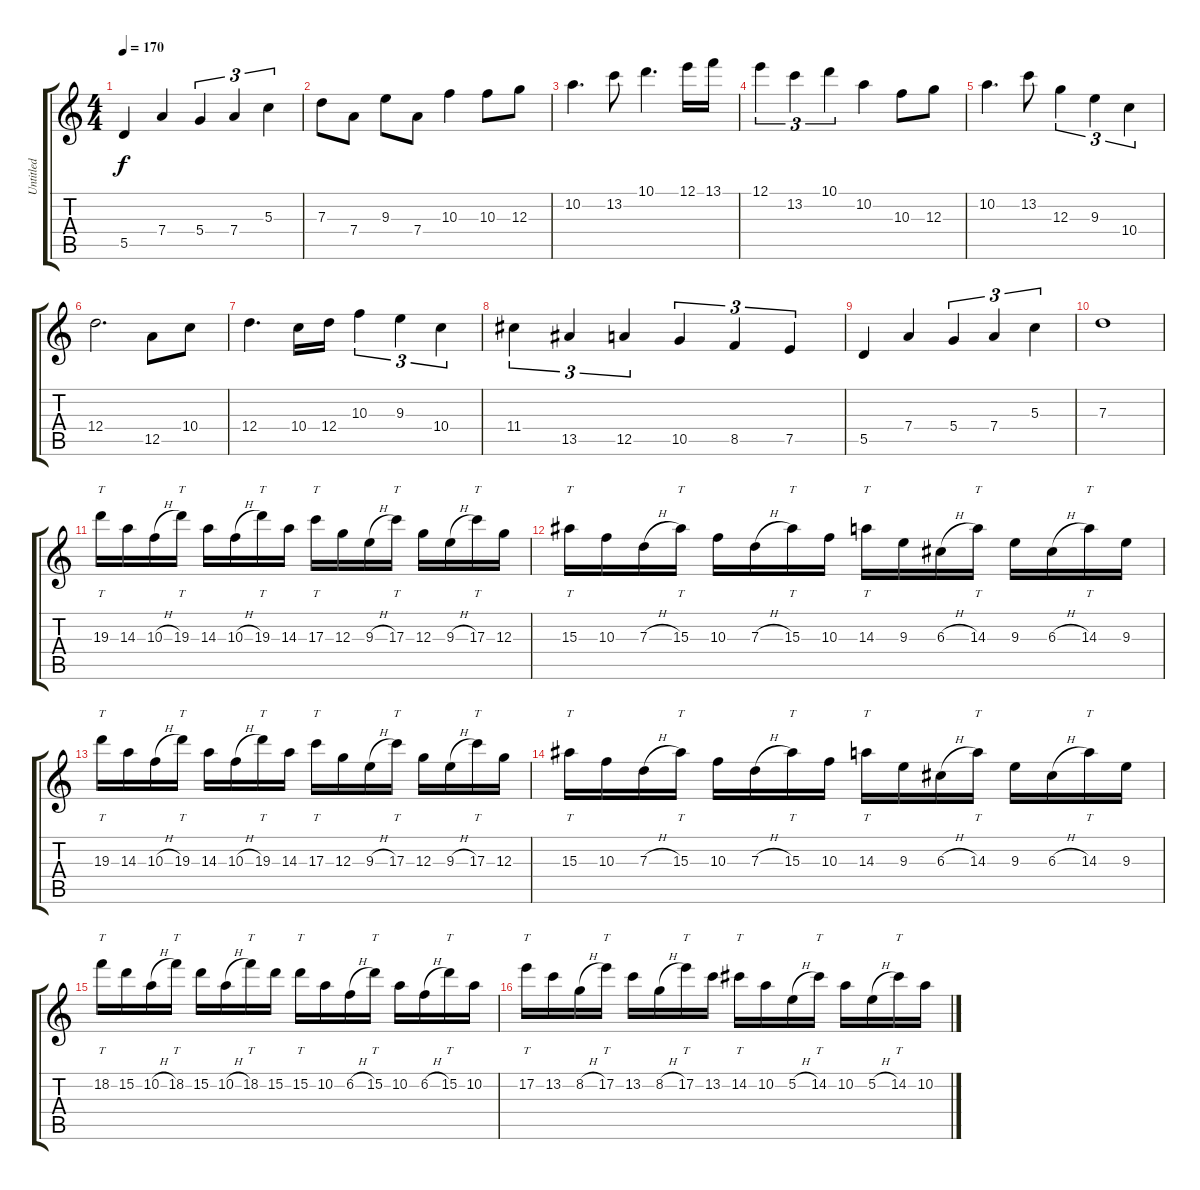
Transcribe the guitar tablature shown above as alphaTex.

\track ("Untitled" "Untitled") {instrument distortionguitar}
\staff {score tabs}
\tuning (E4 B3 G3 D3 A2 E2) {hide}
\ts (4 4)
\tempo 170
\clef g2
\ks c
5.5.4{dy f} 7.4.4 5.4.4{tu (3 2)} 7.4.4{tu (3 2)} 5.3.4{tu (3 2)} |
7.3.8 7.4.8 9.3.8 7.4.8 10.3.4 10.3.8 12.3.8 |
10.2.4{d} 13.2.8 10.1.4{d} 12.1.16 13.1.16 |
12.1.4{tu (3 2)} 13.2.4{tu (3 2)} 10.1.4{tu (3 2)} 10.2.4 10.3.8 12.3.8 |
10.2.4{d} 13.2.8 12.3.4{tu (3 2)} 9.3.4{tu (3 2)} 10.4.4{tu (3 2)} |
12.4.2{d} 12.5.8 10.4.8 |
12.4.4{d} 10.4.16 12.4.16 10.3.4{tu (3 2)} 9.3.4{tu (3 2)} 10.4.4{tu (3 2)} |
11.4.4{tu (3 2)} 13.5.4{tu (3 2)} 12.5.4{tu (3 2)} 10.5.4{tu (3 2)} 8.5.4{tu (3 2)} 7.5.4{tu (3 2)} |
5.5.4 7.4.4 5.4.4{tu (3 2)} 7.4.4{tu (3 2)} 5.3.4{tu (3 2)} |
7.3.1 |
19.3.16{tt} 14.3.16 10.3{h}.16 19.3.16{tt} 14.3.16 10.3{h}.16 19.3.16{tt} 14.3.16 17.3.16{tt} 12.3.16 9.3{h}.16 17.3.16{tt} 12.3.16 9.3{h}.16 17.3.16{tt} 12.3.16 |
15.3.16{tt} 10.3.16 7.3{h}.16 15.3.16{tt} 10.3.16 7.3{h}.16 15.3.16{tt} 10.3.16 14.3.16{tt} 9.3.16 6.3{h}.16 14.3.16{tt} 9.3.16 6.3{h}.16 14.3.16{tt} 9.3.16 |
19.3.16{tt} 14.3.16 10.3{h}.16 19.3.16{tt} 14.3.16 10.3{h}.16 19.3.16{tt} 14.3.16 17.3.16{tt} 12.3.16 9.3{h}.16 17.3.16{tt} 12.3.16 9.3{h}.16 17.3.16{tt} 12.3.16 |
15.3.16{tt} 10.3.16 7.3{h}.16 15.3.16{tt} 10.3.16 7.3{h}.16 15.3.16{tt} 10.3.16 14.3.16{tt} 9.3.16 6.3{h}.16 14.3.16{tt} 9.3.16 6.3{h}.16 14.3.16{tt} 9.3.16 |
18.2.16{tt} 15.2.16 10.2{h}.16 18.2.16{tt} 15.2.16 10.2{h}.16 18.2.16{tt} 15.2.16 15.2.16{tt} 10.2.16 6.2{h}.16 15.2.16{tt} 10.2.16 6.2{h}.16 15.2.16{tt} 10.2.16 |
17.2.16{tt} 13.2.16 8.2{h}.16 17.2.16{tt} 13.2.16 8.2{h}.16 17.2.16{tt} 13.2.16 14.2.16{tt} 10.2.16 5.2{h}.16 14.2.16{tt} 10.2.16 5.2{h}.16 14.2.16{tt} 10.2.16
